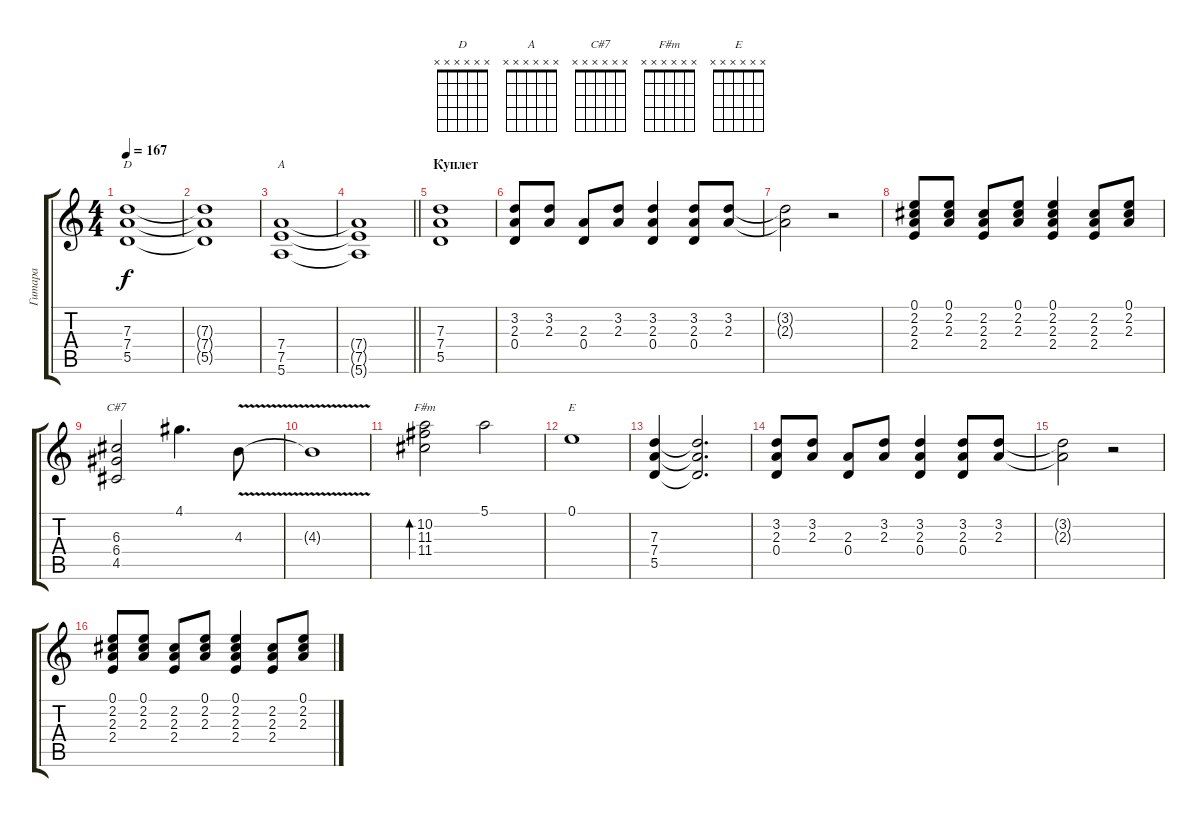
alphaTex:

\track ("Гитара" "Гитара") {instrument overdrivenguitar}
\staff {score tabs}
\tuning (E4 B3 G3 D3 A2 E2) {hide}
\chord ("D" x x x x x x)
\chord ("A" x x x x x x)
\chord ("C#7" x x x x x x)
\chord ("F#m" x x x x x x)
\chord ("E" x x x x x x)
\ts (4 4)
\tempo 167
\clef g2
\ks c
(7.3 7.4 5.5).1{ch "D" dy f} |
(7.3{t} 7.4{t} 5.5{t}).1 |
(7.4 7.5 5.6).1{ch "A"} |
\barLineRight lightlight
(7.4{t} 7.5{t} 5.6{t}).1 |
\section ("" "Куплет")
(7.3 7.4 5.5).1{volume 4} |
(3.2 2.3 0.4).8{volume 8 instrument electricguitarclean} (3.2 2.3).8 (2.3 0.4).8 (3.2 2.3).8 (3.2 2.3 0.4).4 (3.2 2.3 0.4).8 (3.2 2.3).8 |
(3.2{t} 2.3{t}).2 r.2 |
(0.1 2.2 2.3 2.4).8 (0.1 2.2 2.3).8 (2.2 2.3 2.4).8 (0.1 2.2 2.3).8 (0.1 2.2 2.3 2.4).4 (2.2 2.3 2.4).8 (0.1 2.2 2.3).8 |
(6.3 6.4 4.5).2{ch "C#7" volume 11} 4.1.4{d} 4.3{v}.8 |
4.3{t}.1 |
(10.2 11.3 11.4).2{bd 240 ch "F#m"} 5.1.2 |
0.1.1{ch "E"} |
(7.3 7.4 5.5).4{volume 9 instrument overdrivenguitar} (7.3{t} 7.4{t} 5.5{t}).2{d volume 5} |
(3.2 2.3 0.4).8{volume 8 instrument electricguitarclean} (3.2 2.3).8 (2.3 0.4).8 (3.2 2.3).8 (3.2 2.3 0.4).4 (3.2 2.3 0.4).8 (3.2 2.3).8 |
(3.2{t} 2.3{t}).2 r.2 |
(0.1 2.2 2.3 2.4).8 (0.1 2.2 2.3).8 (2.2 2.3 2.4).8 (0.1 2.2 2.3).8 (0.1 2.2 2.3 2.4).4 (2.2 2.3 2.4).8 (0.1 2.2 2.3).8
